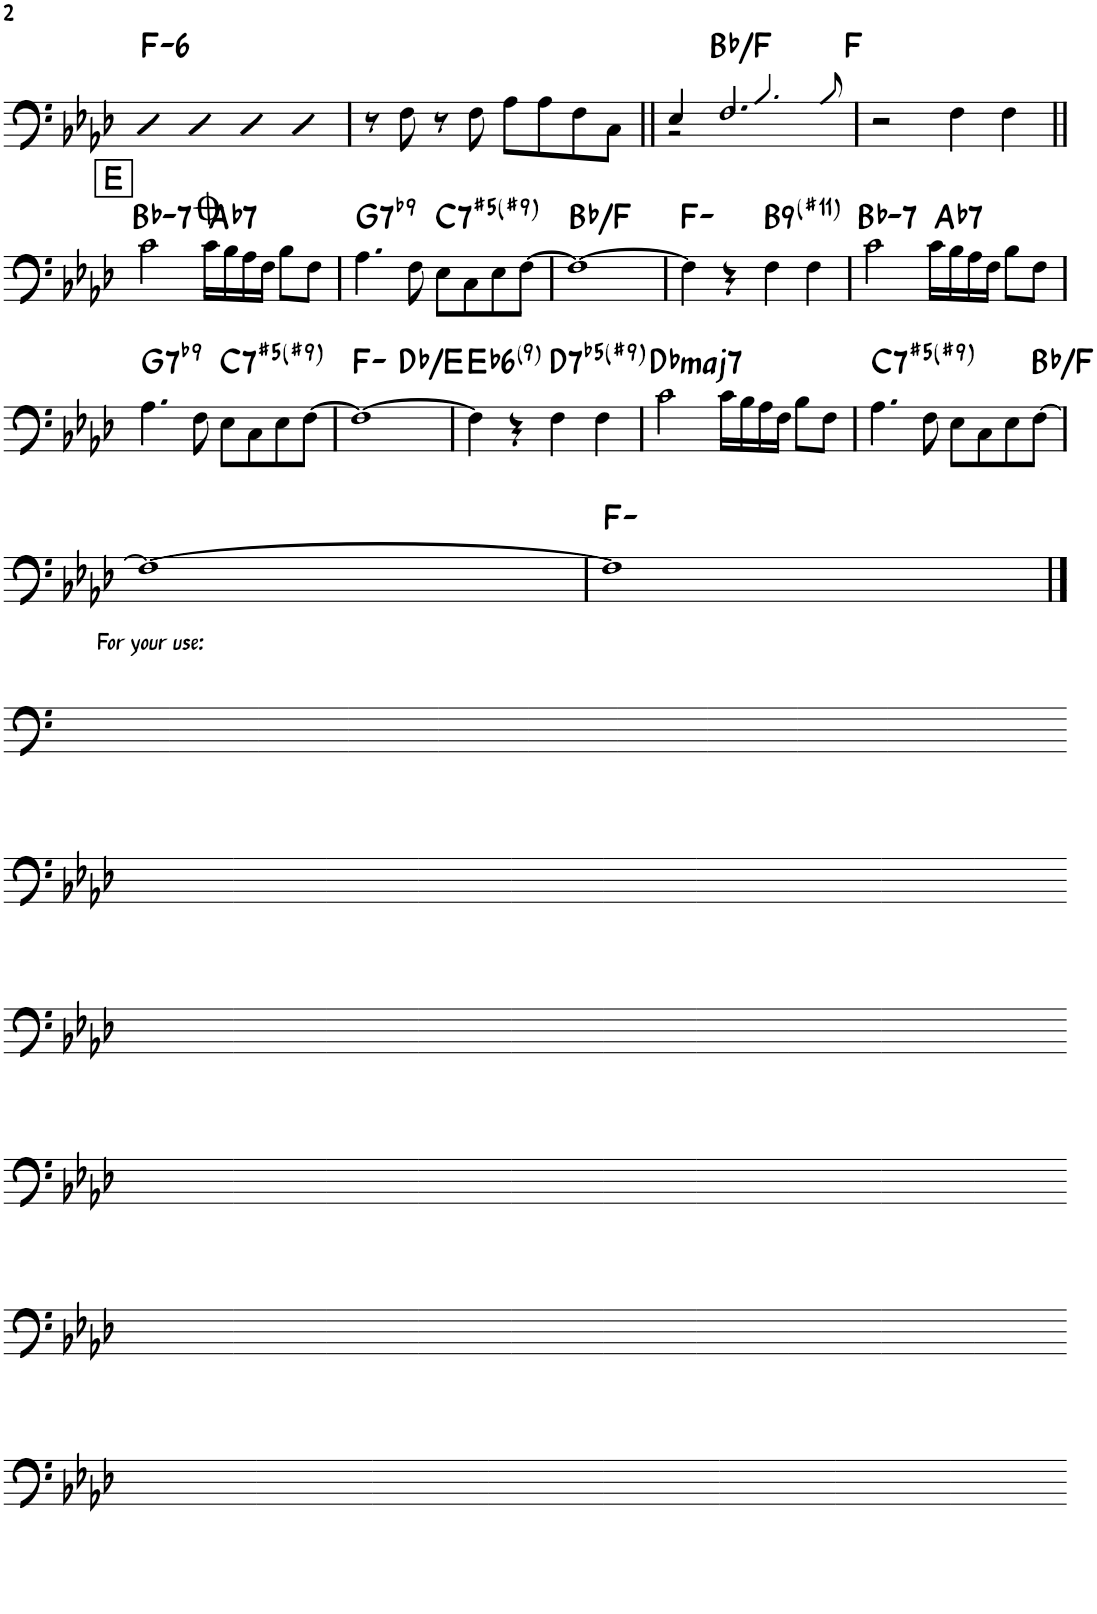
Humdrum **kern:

**kern	**harte
*part1	*part1
*staff1	*
*I"Piano	*
*I'Pno.	*
!!LO:PB:g=z
*clefF4	*
*k[b-e-a-d-]	*
*M4/4	*
=49	=49
!	!LO:H:kt=6
4B-	F:min6
4B-	.
4B-	.
4B-	.
=50	=50
8r	.
8F\	.
8r	.
8F\	.
8A-\L	.
8A-\	.
8F\	.
8C\J	.
=51||	=51||
*^	*
4E-/	2r	.
2.F/	.	.
.	4.A-/	Bb:maj/5
.	8A-/	F:maj
*v	*v	*
=52	=52
2r	.
4F\	.
4F\	.
!!LO:LB:g=z
!!LO:REH:place=s1:a:B:rj:fs=14:t=E
=53||	=53||
!	!LO:H:kt=7
2c\	Bb:min7
!	!LO:H:kt=7
16c\LL	Ab:7
16B-\	.
16A-\	.
16F\JJ	.
8B-\L	.
8F\J	.
=54	=54
!	!LO:H:kt=7
4.A-\	G:7(b9)
8F\	.
!	!LO:H:kt=7
8E-\L	C:(3,#5,b7,#9)
8C\	.
8E-\	.
[8F\J	.
=55	=55
1F_	Bb:maj/5
=56	=56
4F\]	F:min
4r	.
!	!LO:H:kt=9
4F\	B:9(#11)
4F\	.
=57	=57
!	!LO:H:kt=7
2c\	Bb:min7
!	!LO:H:kt=7
16c\LL	Ab:7
16B-\	.
16A-\	.
16F\JJ	.
8B-\L	.
8F\J	.
!!LO:LB:g=z
=58	=58
!	!LO:H:kt=7
4.A-\	G:7(b9)
8F\	.
!	!LO:H:kt=7
8E-\L	C:(3,#5,b7,#9)
8C\	.
8E-\	.
[8F\J	.
=59	=59
1F_	F:min
=60	=60
!	!LO:H:kt=6
4F\]	Eb:maj6(9)
4r	.
!	!LO:H:kt=7
4F\	D:(3,b5,b7,#9)
4F\	.
=61	=61
!	!LO:H:kt=maj7
2c\	Db:maj7
16c\LL	.
16B-\	.
16A-\	.
16F\JJ	.
8B-\L	.
8F\J	.
=62	=62
!	!LO:H:kt=7
4.A-\	C:(3,#5,b7,#9)
8F\	.
8E-\L	.
8C\	.
8E-\	.
[8F\J	Bb:maj/5
!!LO:LB:g=z
=63	=63
1F_	.
=64	=64
1F]	F:min
!!LO:LB:g=z
==65	==65
*k[b-e-a-d-]	*
1ryy	.
=66-	=66-
!LO:TX:a:t=For your use&colon;	!
1ryy	.
=67-	=67-
1ryy	.
=68-	=68-
1ryy	.
=69-	=69-
1ryy	.
=70-	=70-
1ryy	.
=71-	=71-
1ryy	.
=72-	=72-
1ryy	.
=73-	=73-
1ryy	.
=74-	=74-
1ryy	.
=75-	=75-
1ryy	.
!!LO:LB:g=z
=76-	=76-
1ryy	.
=77-	=77-
1ryy	.
=78-	=78-
1ryy	.
=79-	=79-
1ryy	.
=80-	=80-
1ryy	.
=81-	=81-
*k[b-e-a-d-]	*
1ryy	.
=82-	=82-
1ryy	.
=83-	=83-
1ryy	.
=84-	=84-
1ryy	.
=85-	=85-
1ryy	.
!!LO:LB:g=z
=86-	=86-
1ryy	.
=87-	=87-
1ryy	.
=88-	=88-
1ryy	.
=89-	=89-
1ryy	.
=90-	=90-
1ryy	.
=91-	=91-
1ryy	.
=92-	=92-
1ryy	.
=93-	=93-
1ryy	.
=94-	=94-
1ryy	.
=95-	=95-
1ryy	.
!!LO:LB:g=z
=96-	=96-
1ryy	.
=97-	=97-
*k[b-e-a-d-]	*
1ryy	.
=98-	=98-
1ryy	.
=99-	=99-
1ryy	.
=100-	=100-
1ryy	.
=101-	=101-
1ryy	.
=102-	=102-
1ryy	.
=103-	=103-
1ryy	.
=104-	=104-
1ryy	.
=105-	=105-
1ryy	.
!!LO:LB:g=z
=106-	=106-
1ryy	.
=107-	=107-
1ryy	.
=108-	=108-
1ryy	.
=109-	=109-
1ryy	.
=110-	=110-
1ryy	.
=111-	=111-
1ryy	.
=112-	=112-
1ryy	.
=113-	=113-
*k[b-e-a-d-]	*
1ryy	.
=114-	=114-
1ryy	.
=115-	=115-
1ryy	.
!!LO:LB:g=z
=116-	=116-
1ryy	.
=117-	=117-
1ryy	.
=118-	=118-
1ryy	.
=119-	=119-
1ryy	.
=120-	=120-
1ryy	.
=121-	=121-
1ryy	.
=122-	=122-
1ryy	.
=123-	=123-
1ryy	.
=-	=-
*-	*-
